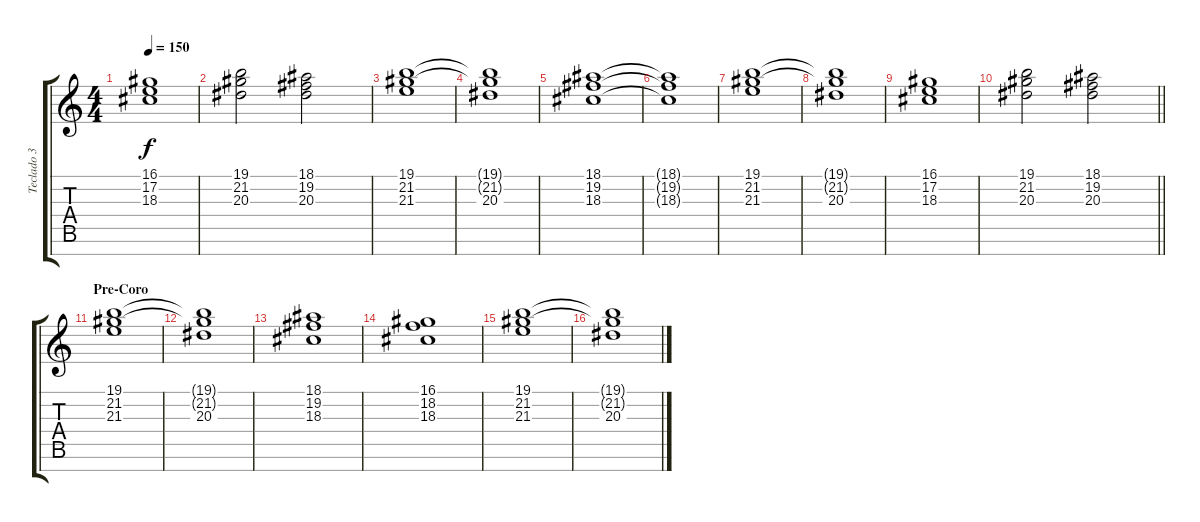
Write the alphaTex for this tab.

\track ("Teclado 3" "Teclado 3") {instrument churchorgan}
\staff {score tabs}
\tuning (E4 B3 G3 D3 A2 E2 B1) {hide}
\ts (4 4)
\tempo 150
\clef g2
\ks c
(16.1 17.2 18.3).1{dy f} |
(19.1 21.2 20.3).2 (18.1 19.2 20.3).2 |
(19.1 21.2 21.3).1 |
(19.1{t} 21.2{t} 20.3).1 |
(18.1 19.2 18.3).1 |
(18.1{t} 19.2{t} 18.3{t}).1 |
(19.1 21.2 21.3).1 |
(19.1{t} 21.2{t} 20.3).1 |
(16.1 17.2 18.3).1 |
\barLineRight lightlight
(19.1 21.2 20.3).2 (18.1 19.2 20.3).2 |
\section ("" "Pre-Coro")
(19.1 21.2 21.3).1 |
(19.1{t} 21.2{t} 20.3).1 |
(18.1 19.2 18.3).1 |
(16.1 18.2 18.3).1 |
(19.1 21.2 21.3).1 |
(19.1{t} 21.2{t} 20.3).1
